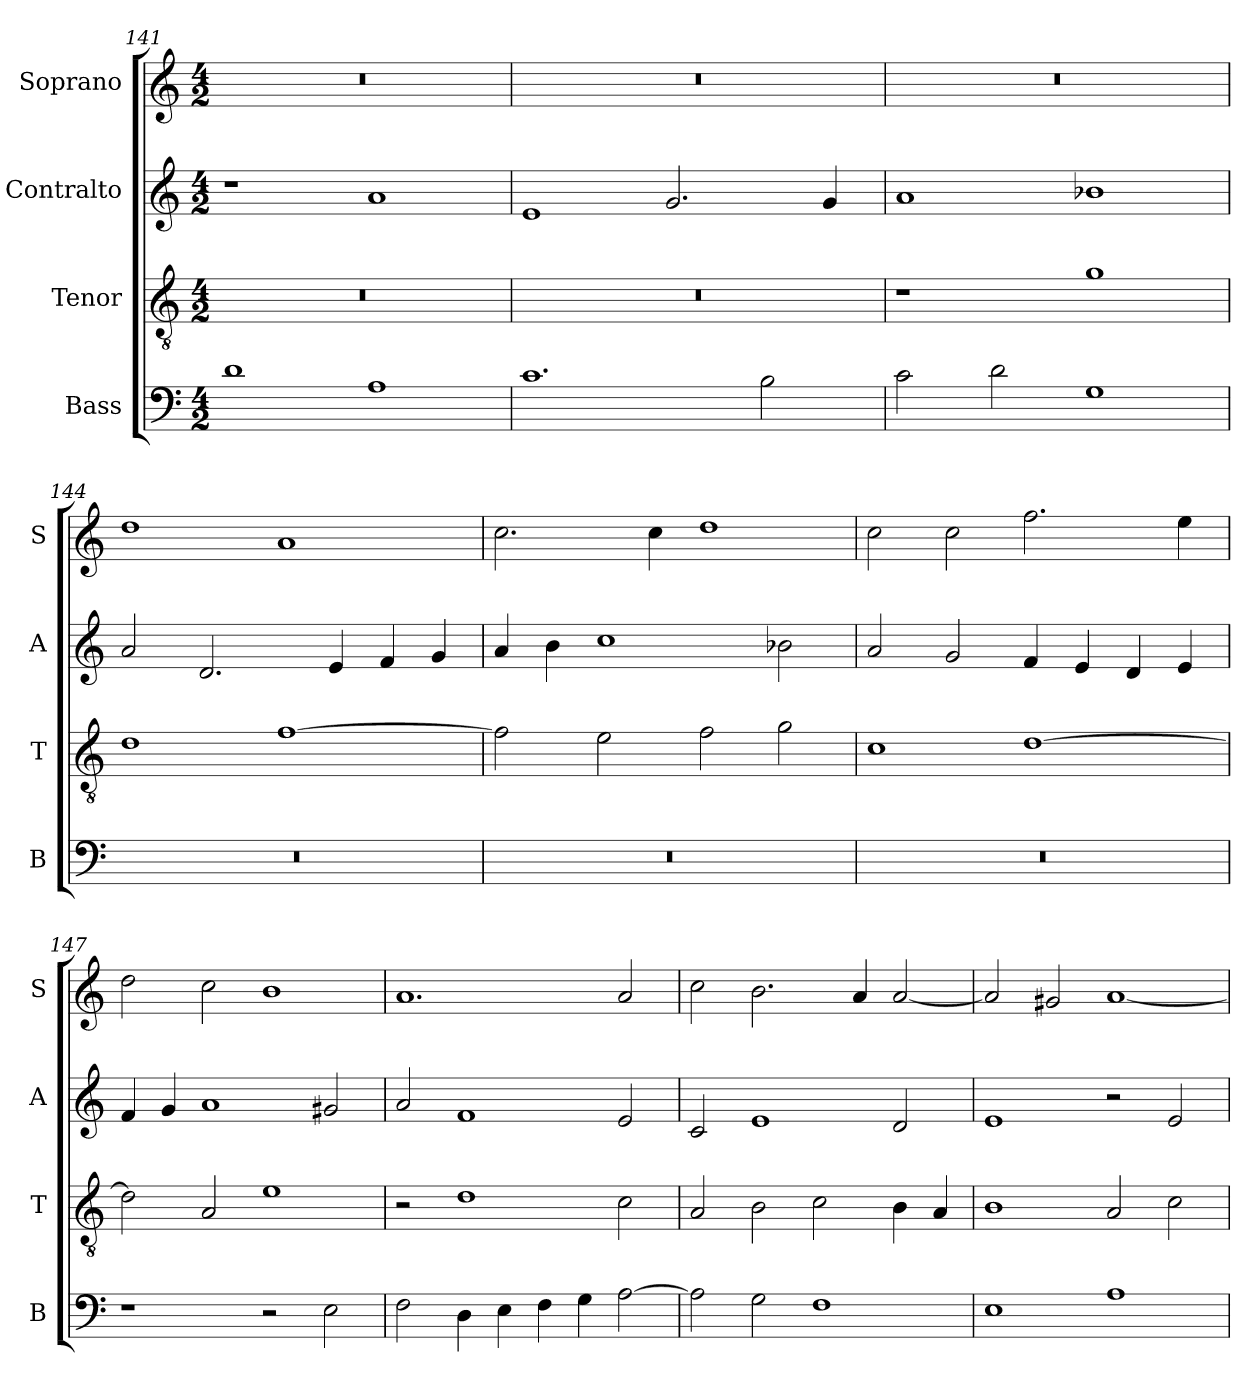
**kern	**kern	**kern	**kern
*part4	*part3	*part2	*part1
*staff4	*staff3	*staff2	*staff1
*I"Bass	*I"Tenor	*I"Contralto	*I"Soprano
*I'B	*I'T	*I'A	*I'S
*clefF4	*clefGv2	*clefG2	*clefG2
*k[]	*k[]	*k[]	*k[]
*D:dor	*D:dor	*D:dor	*D:dor
*M4/2	*M4/2	*M4/2	*M4/2
=141	=141	=141	=141
1d	0r	1r	0r
1A	.	1a	.
=142	=142	=142	=142
1.c	0r	1e	0r
.	.	2.g	.
2B	.	.	.
.	.	4g	.
=143	=143	=143	=143
2c	1r	1a	0r
2d	.	.	.
1G	1g	1b-X	.
=144	=144	=144	=144
0r	1d	2a	1dd
.	.	2.d	.
.	[1f	.	1a
.	.	4e	.
.	.	4f	.
.	.	4g	.
=145	=145	=145	=145
0r	2f]	4a	2.cc
.	.	4b	.
.	2e	1cc	.
.	.	.	4cc
.	2f	.	1dd
.	2g	2b-X	.
=146	=146	=146	=146
0r	1c	2a	2cc
.	.	2g	2cc
.	[1d	4f	2.ff
.	.	4e	.
.	.	4d	.
.	.	4e	4ee
=147	=147	=147	=147
1r	2d]	4f	2dd
.	.	4g	.
.	2A	1a	2cc
2r	1e	.	1b
2E	.	2g#X	.
=148	=148	=148	=148
2F	2r	2a	1.a
4D	1d	1f	.
4E	.	.	.
4F	.	.	.
4G	.	.	.
[2A	2c	2e	2a
=149	=149	=149	=149
2A]	2A	2c	2cc
2G	2B	1e	2.b
1F	2c	.	.
.	.	.	4a
.	4B	2d	[2a
.	4A	.	.
=150	=150	=150	=150
1E	1B	1e	2a]
.	.	.	2g#X
1A	2A	2r	[1a
.	2c	2e	.
=	=	=	=
*-	*-	*-	*-
